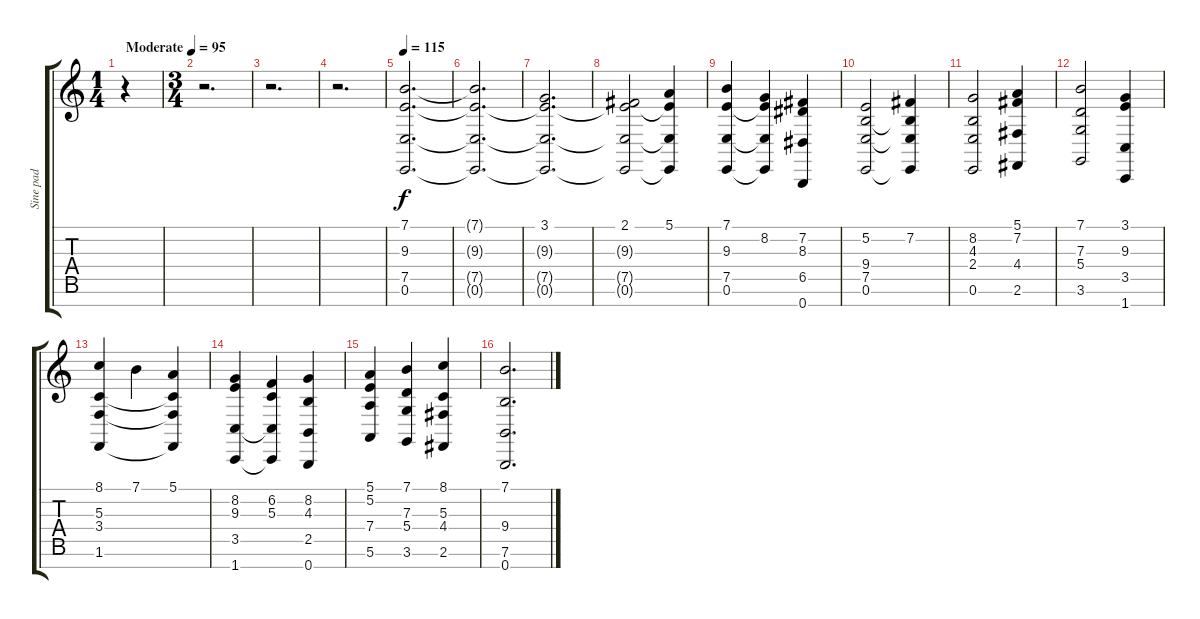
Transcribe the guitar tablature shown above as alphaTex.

\track ("Sine pad" "Sine pad") {instrument fx6goblins}
\staff {score tabs}
\tuning (E4 B3 G3 D3 A2 E2 B1) {hide}
\ts (1 4)
\tempo (95 "Moderate")
\clef g2
\ks c
r.4{dy f instrument fx6goblins} |
\ts (3 4)
r.2{d} |
r.2{d} |
r.2{d} |
\tempo 115
(7.1 9.3 7.5 0.6).2{d} |
(7.1{t} 9.3{t} 7.5{t} 0.6{t}).2{d} |
(3.1 9.3{t} 7.5{t} 0.6{t}).2{d} |
(2.1 9.3{t} 7.5{t} 0.6{t}).2 (5.1 9.3{t} 7.5{t} 0.6{t}).4 |
(7.1 9.3 7.5 0.6).4 (8.2 9.3{t} 7.5{t} 0.6{t}).4 (7.2 8.3 6.5 0.7).4 |
(5.2 9.4 7.5 0.6).2 (7.2 9.4{t} 7.5{t} 0.6{t}).4 |
(8.2 4.3 2.4 0.6).2 (5.1 7.2 4.4 2.6).4 |
(7.1 7.3 5.4 3.6).2 (3.1 9.3 3.5 1.7).4 |
(8.1 5.3 3.4 1.6).4 7.1.4 (5.1 5.3{t} 3.4{t} 1.6{t}).4 |
(8.2 9.3 3.5 1.7).4 (6.2 5.3 3.5{t} 1.7{t}).4 (8.2 4.3 2.5 0.7).4 |
(5.1 5.2 7.4 5.6).4 (7.1 7.3 5.4 3.6).4 (8.1 5.3 4.4 2.6).4 |
(7.1 9.4 7.6 0.7).2{d}
